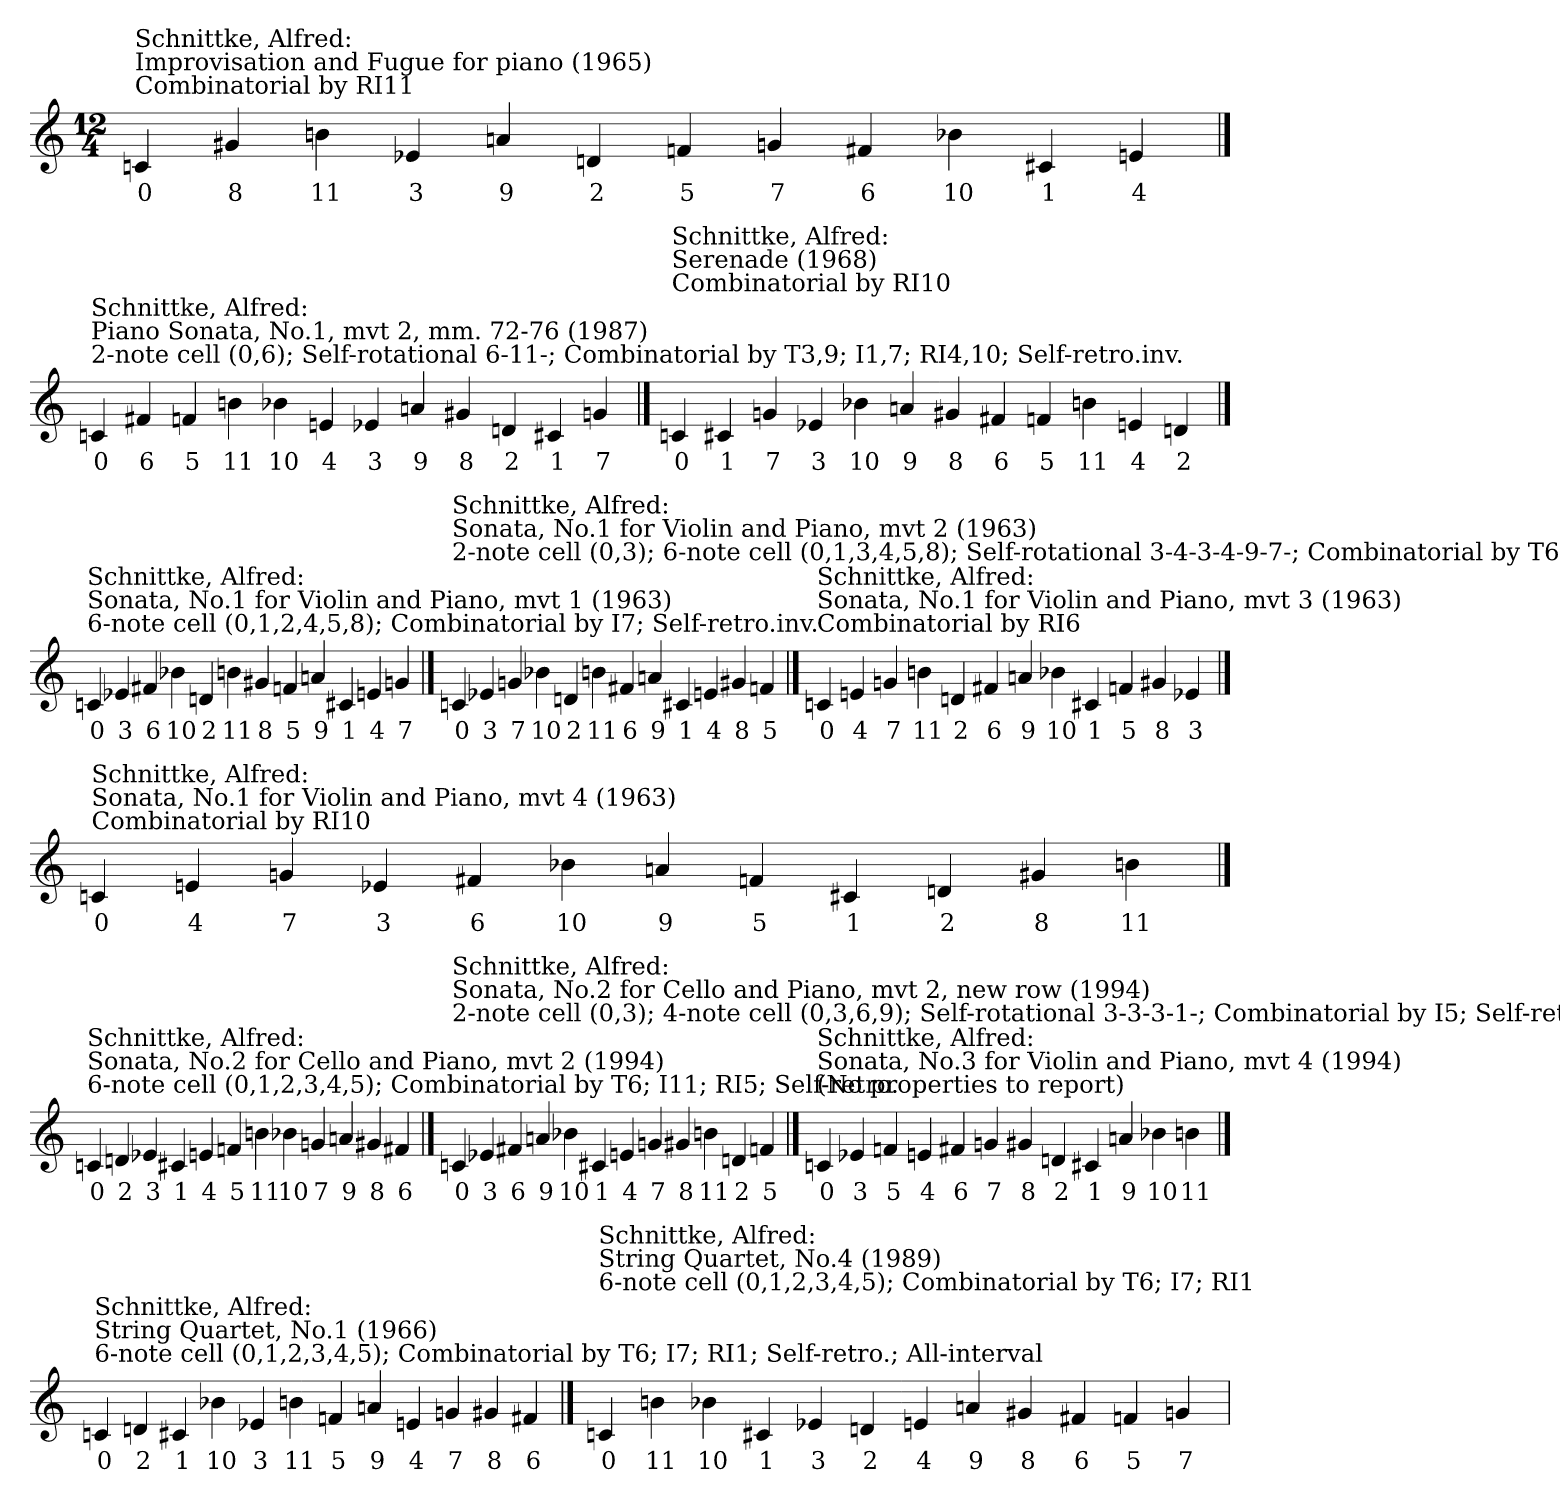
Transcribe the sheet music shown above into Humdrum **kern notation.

**kern	**text
*part1	*part1
*staff1	*staff1
!!LO:LB:g=z
*M12/4	*
==1057	==1057
!LO:TX:t=Schnittke, Alfred&colon; \nImprovisation and Fugue for piano (1965)\nCombinatorial by RI11	!
4cn	0
4g#X	8
4bn	11
4e-X	3
4an	9
4dn	2
4fn	5
4gn	7
4f#X	6
4b-X	10
4c#X	1
4en	4
!!LO:LB:g=z
==1058	==1058
!LO:TX:t=Schnittke, Alfred&colon; \nPiano Sonata, No.1, mvt 2, mm. 72-76 (1987)\n2-note cell (0,6); Self-rotational 6-11-; Combinatorial by T3,9; I1,7; RI4,10; Self-retro.inv.	!
4cn	0
4f#X	6
4fn	5
4bn	11
4b-X	10
4en	4
4e-X	3
4an	9
4g#X	8
4dn	2
4c#X	1
4gn	7
!!LO:LB:g=z
==1059	==1059
!LO:TX:t=Schnittke, Alfred&colon; \nSerenade (1968)\nCombinatorial by RI10	!
4cn	0
4c#X	1
4gn	7
4e-X	3
4b-X	10
4an	9
4g#X	8
4f#X	6
4fn	5
4bn	11
4en	4
4dn	2
!!LO:LB:g=z
==1060	==1060
!LO:TX:t=Schnittke, Alfred&colon; \nSonata, No.1 for Violin and Piano, mvt 1 (1963)\n6-note cell (0,1,2,4,5,8); Combinatorial by I7; Self-retro.inv.	!
4cn	0
4e-X	3
4f#X	6
4b-X	10
4dn	2
4bn	11
4g#X	8
4fn	5
4an	9
4c#X	1
4en	4
4gn	7
!!LO:LB:g=z
==1061	==1061
!LO:TX:t=Schnittke, Alfred&colon; \nSonata, No.1 for Violin and Piano, mvt 2 (1963)\n2-note cell (0,3); 6-note cell (0,1,3,4,5,8); Self-rotational 3-4-3-4-9-7-; Combinatorial by T6	!
4cn	0
4e-X	3
4gn	7
4b-X	10
4dn	2
4bn	11
4f#X	6
4an	9
4c#X	1
4en	4
4g#X	8
4fn	5
!!LO:LB:g=z
==1062	==1062
!LO:TX:t=Schnittke, Alfred&colon; \nSonata, No.1 for Violin and Piano, mvt 3 (1963)\nCombinatorial by RI6	!
4cn	0
4en	4
4gn	7
4bn	11
4dn	2
4f#X	6
4an	9
4b-X	10
4c#X	1
4fn	5
4g#X	8
4e-X	3
!!LO:LB:g=z
==1063	==1063
!LO:TX:t=Schnittke, Alfred&colon; \nSonata, No.1 for Violin and Piano, mvt 4 (1963)\nCombinatorial by RI10	!
4cn	0
4en	4
4gn	7
4e-X	3
4f#X	6
4b-X	10
4an	9
4fn	5
4c#X	1
4dn	2
4g#X	8
4bn	11
!!LO:LB:g=z
==1064	==1064
!LO:TX:t=Schnittke, Alfred&colon; \nSonata, No.2 for Cello and Piano, mvt 2 (1994)\n6-note cell (0,1,2,3,4,5); Combinatorial by T6; I11; RI5; Self-retro.	!
4cn	0
4dn	2
4e-X	3
4c#X	1
4en	4
4fn	5
4bn	11
4b-X	10
4gn	7
4an	9
4g#X	8
4f#X	6
!!LO:LB:g=z
==1065	==1065
!LO:TX:t=Schnittke, Alfred&colon; \nSonata, No.2 for Cello and Piano, mvt 2, new row (1994)\n2-note cell (0,3); 4-note cell (0,3,6,9); Self-rotational 3-3-3-1-; Combinatorial by I5; Self-retro.inv.	!
4cn	0
4e-X	3
4f#X	6
4an	9
4b-X	10
4c#X	1
4en	4
4gn	7
4g#X	8
4bn	11
4dn	2
4fn	5
!!LO:LB:g=z
==1066	==1066
!LO:TX:t=Schnittke, Alfred&colon; \nSonata, No.3 for Violin and Piano, mvt 4 (1994)\n(No properties to report)	!
4cn	0
4e-X	3
4fn	5
4en	4
4f#X	6
4gn	7
4g#X	8
4dn	2
4c#X	1
4an	9
4b-X	10
4bn	11
!!LO:LB:g=z
==1067	==1067
!LO:TX:t=Schnittke, Alfred&colon; \nString Quartet, No.1 (1966)\n6-note cell (0,1,2,3,4,5); Combinatorial by T6; I7; RI1; Self-retro.; All-interval	!
4cn	0
4dn	2
4c#X	1
4b-X	10
4e-X	3
4bn	11
4fn	5
4an	9
4en	4
4gn	7
4g#X	8
4f#X	6
!!LO:LB:g=z
==1068	==1068
!LO:TX:t=Schnittke, Alfred&colon; \nString Quartet, No.4 (1989)\n6-note cell (0,1,2,3,4,5); Combinatorial by T6; I7; RI1	!
4cn	0
4bn	11
4b-X	10
4c#X	1
4e-X	3
4dn	2
4en	4
4an	9
4g#X	8
4f#X	6
4fn	5
4gn	7
=	=
*-	*-
